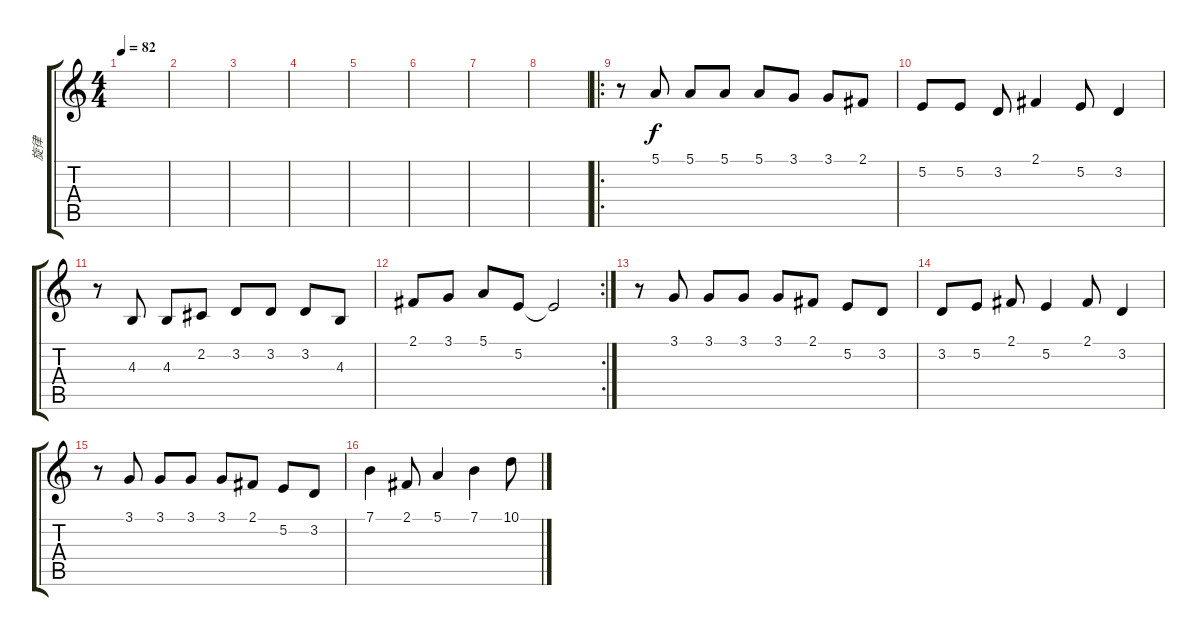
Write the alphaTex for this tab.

\track ("旋律" "旋律") {instrument sopranosax}
\staff {score tabs}
\tuning (E4 B3 G3 D3 A2 E2) {hide}
\ts (4 4)
\tempo 82
\clef g2
\ks c
|
|
|
|
|
|
|
|
\ro
r.8 5.1.8 5.1.8 5.1.8 5.1.8 3.1.8 3.1.8 2.1.8 |
5.2.8 5.2.8 3.2.8 2.1.4 5.2.8 3.2.4 |
r.8 4.3.8 4.3.8 2.2.8 3.2.8 3.2.8 3.2.8 4.3.8 |
\rc 2
2.1.8 3.1.8 5.1.8 5.2.8 5.2{t}.2 |
r.8 3.1.8 3.1.8 3.1.8 3.1.8 2.1.8 5.2.8 3.2.8 |
3.2.8 5.2.8 2.1.8 5.2.4 2.1.8 3.2.4 |
r.8 3.1.8 3.1.8 3.1.8 3.1.8 2.1.8 5.2.8 3.2.8 |
7.1.4 2.1.8 5.1.4 7.1.4 10.1.8
